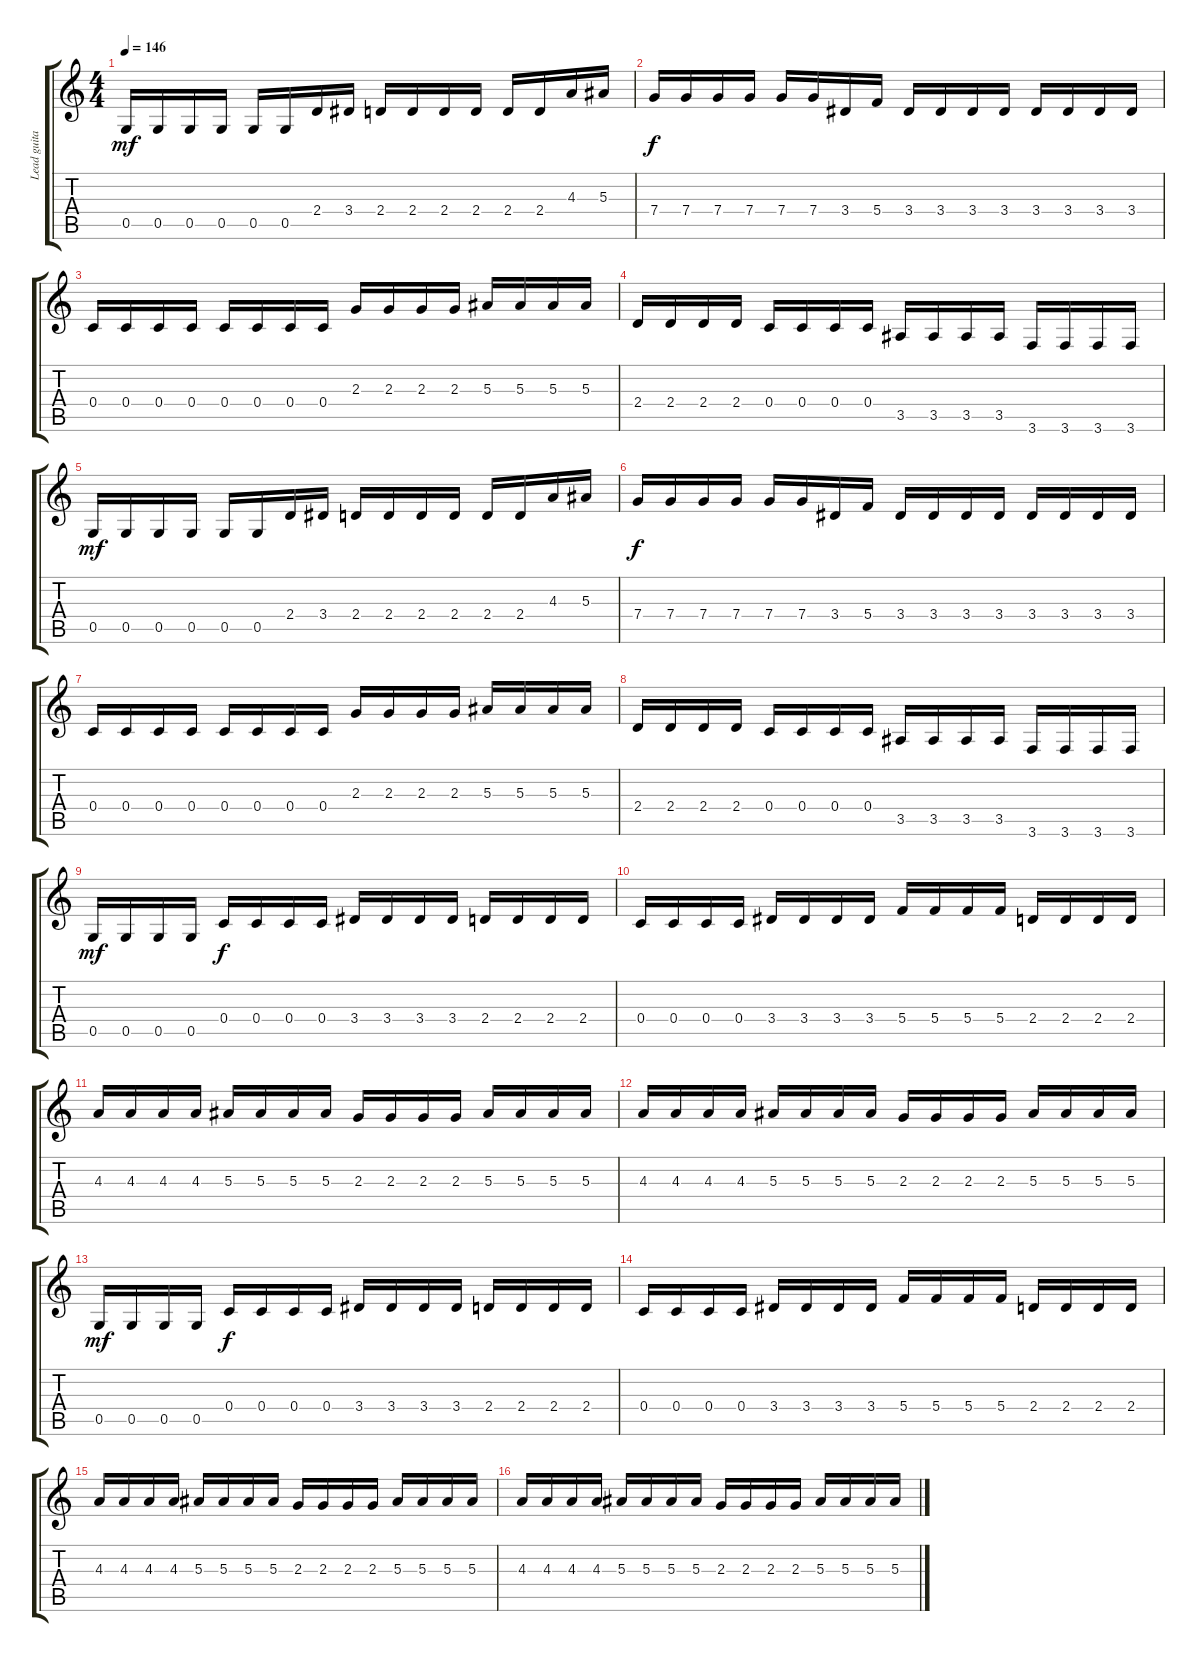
\track ("Lead guitar 1" "Lead guita") {instrument distortionguitar}
\staff {score tabs}
\tuning (D4 A3 F3 C3 G2 D2) {hide}
\ts (4 4)
\tempo 146
\clef g2
\ks c
0.5.16{dy mf} 0.5.16 0.5.16 0.5.16 0.5.16 0.5.16 2.4.16 3.4.16 2.4.16 2.4.16 2.4.16 2.4.16 2.4.16 2.4.16 4.3.16 5.3.16 |
7.4.16{dy f} 7.4.16 7.4.16 7.4.16 7.4.16 7.4.16 3.4.16 5.4.16 3.4.16 3.4.16 3.4.16 3.4.16 3.4.16 3.4.16 3.4.16 3.4.16 |
0.4.16 0.4.16 0.4.16 0.4.16 0.4.16 0.4.16 0.4.16 0.4.16 2.3.16 2.3.16 2.3.16 2.3.16 5.3.16 5.3.16 5.3.16 5.3.16 |
2.4.16 2.4.16 2.4.16 2.4.16 0.4.16 0.4.16 0.4.16 0.4.16 3.5.16 3.5.16 3.5.16 3.5.16 3.6.16 3.6.16 3.6.16 3.6.16 |
0.5.16{dy mf} 0.5.16 0.5.16 0.5.16 0.5.16 0.5.16 2.4.16 3.4.16 2.4.16 2.4.16 2.4.16 2.4.16 2.4.16 2.4.16 4.3.16 5.3.16 |
7.4.16{dy f} 7.4.16 7.4.16 7.4.16 7.4.16 7.4.16 3.4.16 5.4.16 3.4.16 3.4.16 3.4.16 3.4.16 3.4.16 3.4.16 3.4.16 3.4.16 |
0.4.16 0.4.16 0.4.16 0.4.16 0.4.16 0.4.16 0.4.16 0.4.16 2.3.16 2.3.16 2.3.16 2.3.16 5.3.16 5.3.16 5.3.16 5.3.16 |
2.4.16 2.4.16 2.4.16 2.4.16 0.4.16 0.4.16 0.4.16 0.4.16 3.5.16 3.5.16 3.5.16 3.5.16 3.6.16 3.6.16 3.6.16 3.6.16 |
0.5.16{dy mf} 0.5.16 0.5.16 0.5.16 0.4.16{dy f} 0.4.16 0.4.16 0.4.16 3.4.16 3.4.16 3.4.16 3.4.16 2.4.16 2.4.16 2.4.16 2.4.16 |
0.4.16 0.4.16 0.4.16 0.4.16 3.4.16 3.4.16 3.4.16 3.4.16 5.4.16 5.4.16 5.4.16 5.4.16 2.4.16 2.4.16 2.4.16 2.4.16 |
4.3.16 4.3.16 4.3.16 4.3.16 5.3.16 5.3.16 5.3.16 5.3.16 2.3.16 2.3.16 2.3.16 2.3.16 5.3.16 5.3.16 5.3.16 5.3.16 |
4.3.16 4.3.16 4.3.16 4.3.16 5.3.16 5.3.16 5.3.16 5.3.16 2.3.16 2.3.16 2.3.16 2.3.16 5.3.16 5.3.16 5.3.16 5.3.16 |
0.5.16{dy mf} 0.5.16 0.5.16 0.5.16 0.4.16{dy f} 0.4.16 0.4.16 0.4.16 3.4.16 3.4.16 3.4.16 3.4.16 2.4.16 2.4.16 2.4.16 2.4.16 |
0.4.16 0.4.16 0.4.16 0.4.16 3.4.16 3.4.16 3.4.16 3.4.16 5.4.16 5.4.16 5.4.16 5.4.16 2.4.16 2.4.16 2.4.16 2.4.16 |
4.3.16 4.3.16 4.3.16 4.3.16 5.3.16 5.3.16 5.3.16 5.3.16 2.3.16 2.3.16 2.3.16 2.3.16 5.3.16 5.3.16 5.3.16 5.3.16 |
4.3.16 4.3.16 4.3.16 4.3.16 5.3.16 5.3.16 5.3.16 5.3.16 2.3.16 2.3.16 2.3.16 2.3.16 5.3.16 5.3.16 5.3.16 5.3.16
